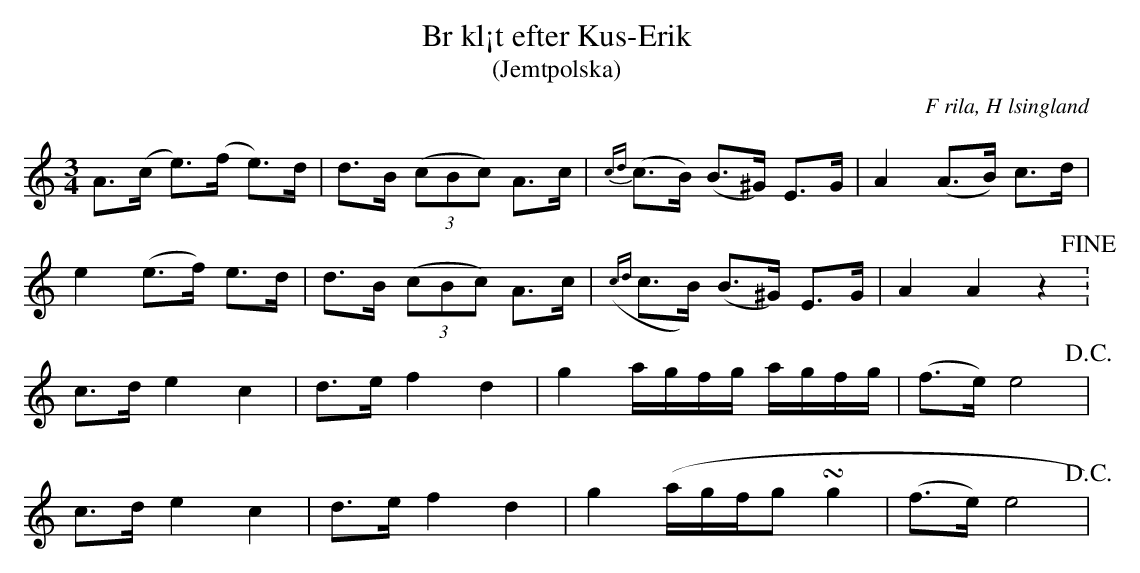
X:1
T: Br kl¡t efter Kus-Erik
T: (Jemtpolska)
O: F rila, H lsingland
M: 3/4
L: 1/8
K: Am
A>(c e>)(f e)>d | d>B ((3cBc) A>c | {cd}(c>B) (B>^G)   E>G      | A2    (A>B) c>d  |
e2   (e>f) e>d  | d>B ((3cBc) A>c | ({cd}c>B)    (B>^G)   E>G      | A2    A2    z2  !fine! :
K: C
c>d  e2    c2   | d>e f2      d2  | g2        a/g/f/g/ a/g/f/g/ | (f>e) e4 !D.C.!       |
c>d  e2    c2   | d>e f2      d2  | g2        (a/g/f/g !turn!g2 | (f>e) e4 !D.C.!       |
